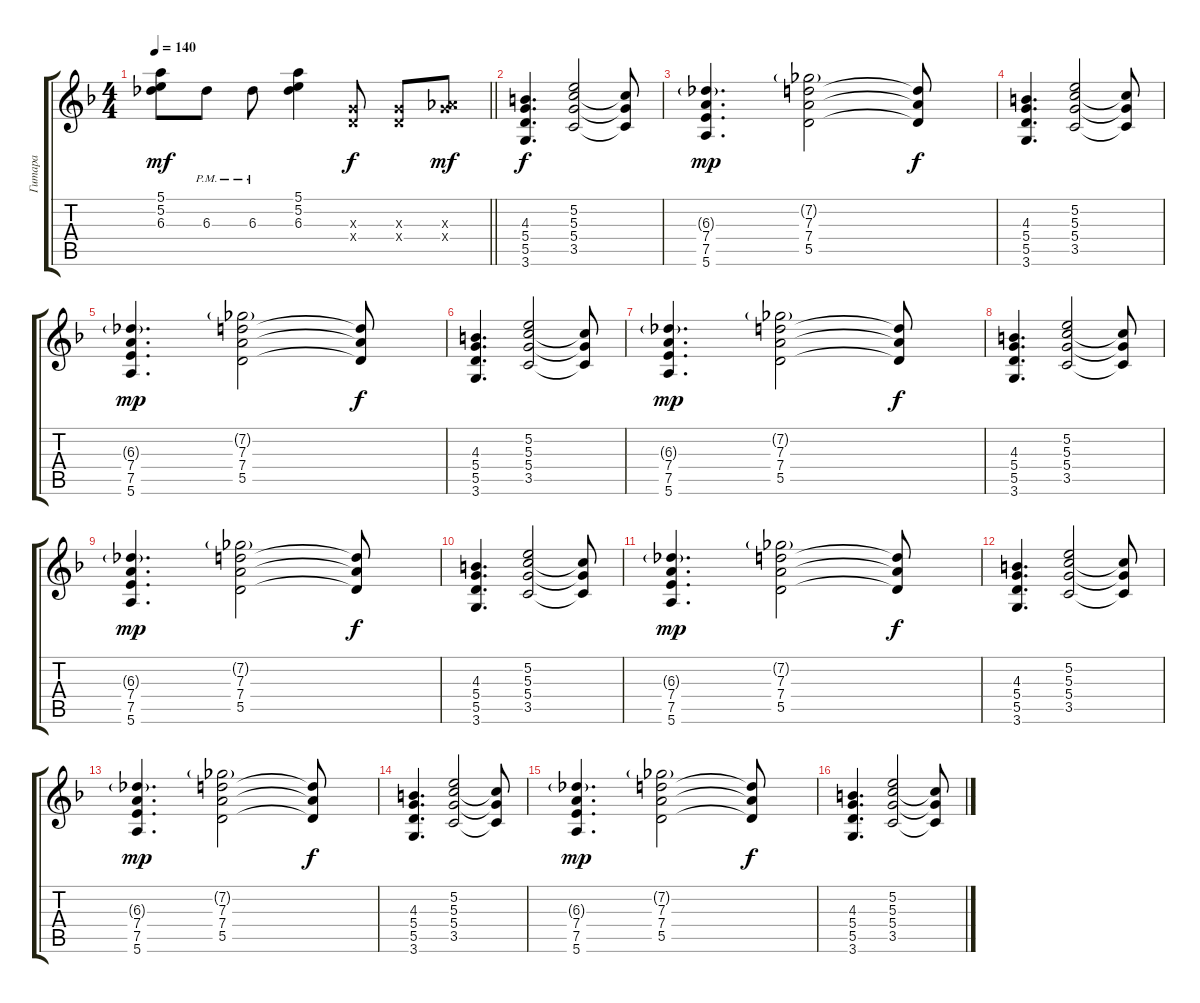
\track ("Гитара" "Гитара") {instrument distortionguitar}
\staff {score tabs}
\tuning (E4 B3 G3 D3 A2 E2) {hide}
\ts (4 4)
\tempo 140
\clef g2
\barLineRight lightlight
\ks dminor
(5.1 5.2 6.3).8{dy mf} 6.3{pm}.8 6.3{pm}.8 (5.1 5.2 6.3).4 (0.3{x} 0.4{x}).8{dy f} (0.3{x} 0.4{x}).8 (0.3{x} 6.4{x}).8{dy mf} |
(4.3 5.4 5.5 3.6).4{d dy f} (5.2 5.3 5.4 3.5).2 (5.3{t} 5.4{t} 3.5{t}).8 |
(6.3{g} 7.4 7.5 5.6).4{d dy mp} (7.2{g} 7.3 7.4 5.5).2 (7.3{t} 7.4{t} 5.5{t}).8{dy f} |
(4.3 5.4 5.5 3.6).4{d} (5.2 5.3 5.4 3.5).2 (5.3{t} 5.4{t} 3.5{t}).8 |
(6.3{g} 7.4 7.5 5.6).4{d dy mp} (7.2{g} 7.3 7.4 5.5).2 (7.3{t} 7.4{t} 5.5{t}).8{dy f} |
(4.3 5.4 5.5 3.6).4{d} (5.2 5.3 5.4 3.5).2 (5.3{t} 5.4{t} 3.5{t}).8 |
(6.3{g} 7.4 7.5 5.6).4{d dy mp} (7.2{g} 7.3 7.4 5.5).2 (7.3{t} 7.4{t} 5.5{t}).8{dy f} |
(4.3 5.4 5.5 3.6).4{d} (5.2 5.3 5.4 3.5).2 (5.3{t} 5.4{t} 3.5{t}).8 |
(6.3{g} 7.4 7.5 5.6).4{d dy mp} (7.2{g} 7.3 7.4 5.5).2 (7.3{t} 7.4{t} 5.5{t}).8{dy f} |
(4.3 5.4 5.5 3.6).4{d} (5.2 5.3 5.4 3.5).2 (5.3{t} 5.4{t} 3.5{t}).8 |
(6.3{g} 7.4 7.5 5.6).4{d dy mp} (7.2{g} 7.3 7.4 5.5).2 (7.3{t} 7.4{t} 5.5{t}).8{dy f} |
(4.3 5.4 5.5 3.6).4{d} (5.2 5.3 5.4 3.5).2 (5.3{t} 5.4{t} 3.5{t}).8 |
(6.3{g} 7.4 7.5 5.6).4{d dy mp} (7.2{g} 7.3 7.4 5.5).2 (7.3{t} 7.4{t} 5.5{t}).8{dy f} |
(4.3 5.4 5.5 3.6).4{d} (5.2 5.3 5.4 3.5).2 (5.3{t} 5.4{t} 3.5{t}).8 |
(6.3{g} 7.4 7.5 5.6).4{d dy mp} (7.2{g} 7.3 7.4 5.5).2 (7.3{t} 7.4{t} 5.5{t}).8{dy f} |
(4.3 5.4 5.5 3.6).4{d} (5.2 5.3 5.4 3.5).2 (5.3{t} 5.4{t} 3.5{t}).8
